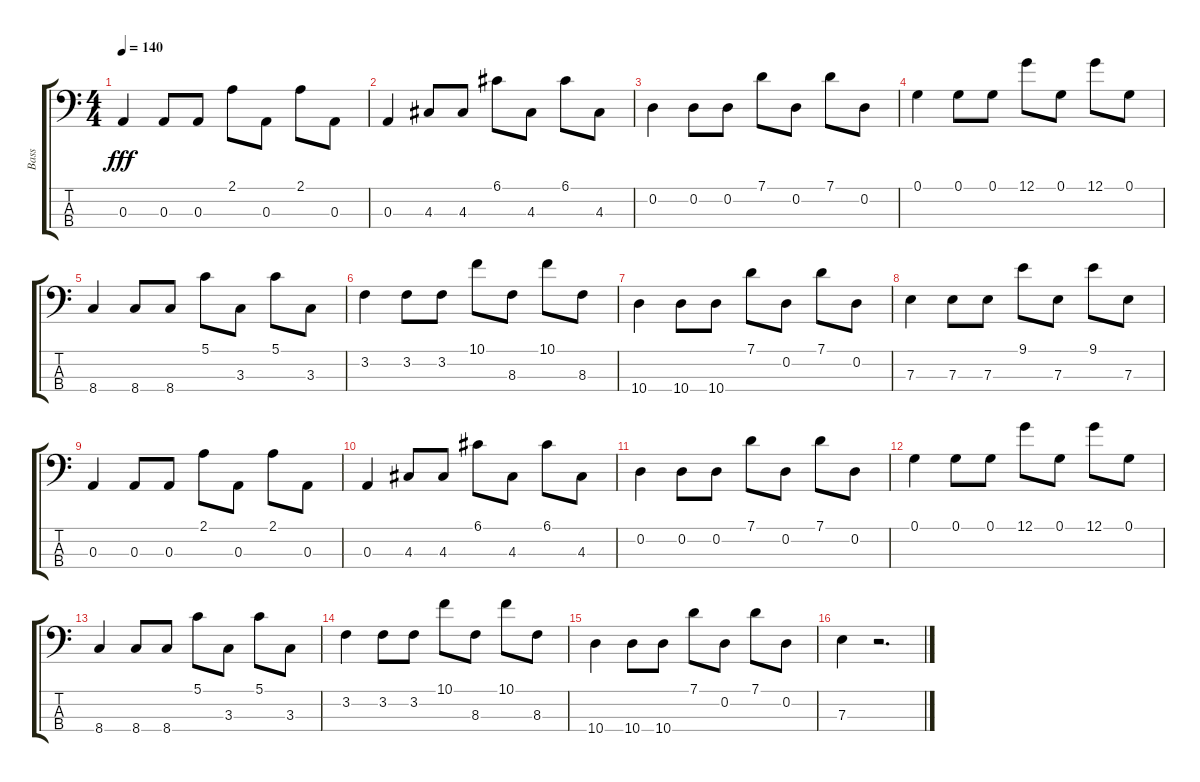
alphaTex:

\track ("Bass" "Bass") {instrument electricbassfinger}
\staff {score tabs}
\tuning (G2 D2 A1 E1) {hide}
\ts (4 4)
\tempo 140
\clef f4
\ks c
0.3.4{dy fff} 0.3.8 0.3.8 2.1.8 0.3.8 2.1.8 0.3.8 |
0.3.4 4.3.8 4.3.8 6.1.8 4.3.8 6.1.8 4.3.8 |
0.2.4 0.2.8 0.2.8 7.1.8 0.2.8 7.1.8 0.2.8 |
0.1.4 0.1.8 0.1.8 12.1.8 0.1.8 12.1.8 0.1.8 |
8.4.4 8.4.8 8.4.8 5.1.8 3.3.8 5.1.8 3.3.8 |
3.2.4 3.2.8 3.2.8 10.1.8 8.3.8 10.1.8 8.3.8 |
10.4.4 10.4.8 10.4.8 7.1.8 0.2.8 7.1.8 0.2.8 |
7.3.4 7.3.8 7.3.8 9.1.8 7.3.8 9.1.8 7.3.8 |
0.3.4 0.3.8 0.3.8 2.1.8 0.3.8 2.1.8 0.3.8 |
0.3.4 4.3.8 4.3.8 6.1.8 4.3.8 6.1.8 4.3.8 |
0.2.4 0.2.8 0.2.8 7.1.8 0.2.8 7.1.8 0.2.8 |
0.1.4 0.1.8 0.1.8 12.1.8 0.1.8 12.1.8 0.1.8 |
8.4.4 8.4.8 8.4.8 5.1.8 3.3.8 5.1.8 3.3.8 |
3.2.4 3.2.8 3.2.8 10.1.8 8.3.8 10.1.8 8.3.8 |
10.4.4 10.4.8 10.4.8 7.1.8 0.2.8 7.1.8 0.2.8 |
7.3.4 r.2{d}
